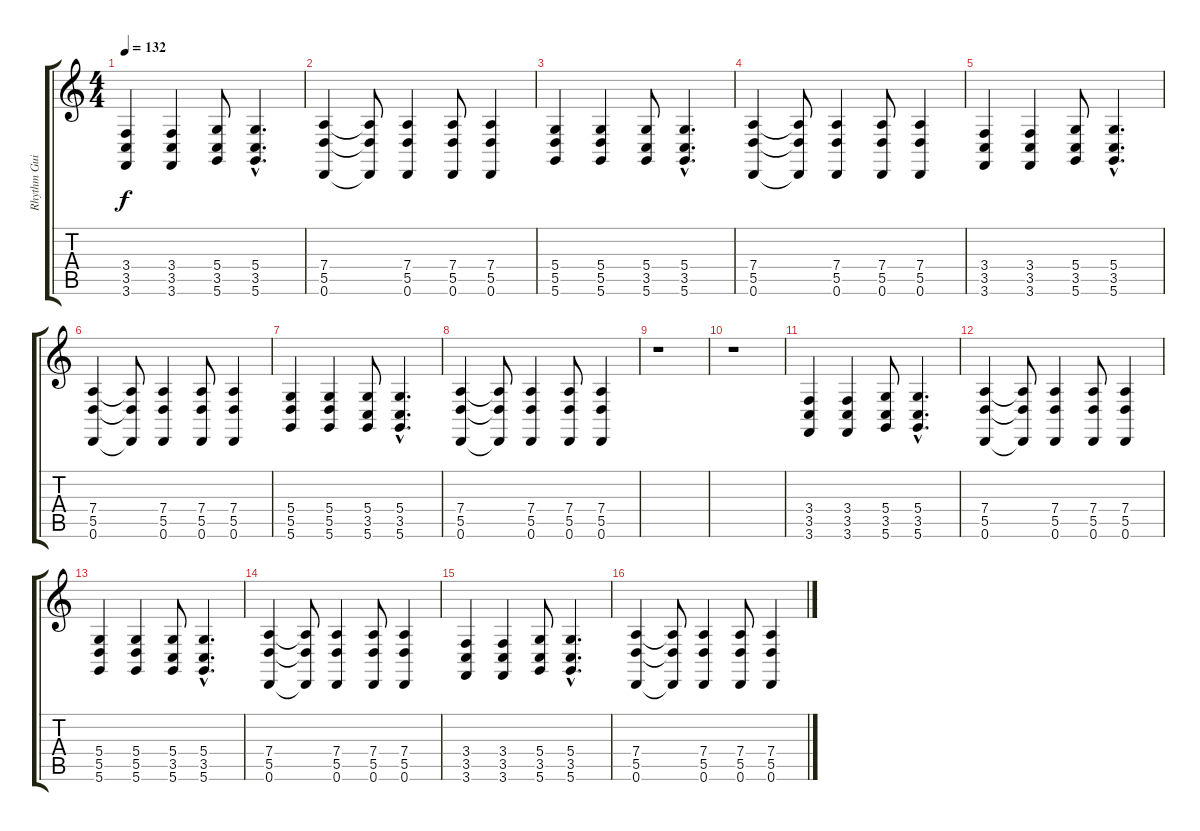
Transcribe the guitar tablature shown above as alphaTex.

\track ("Rhythm Guitar 1" "Rhythm Gui") {instrument lead1square}
\staff {score tabs}
\tuning (E4 B3 G3 D3 A2 D2) {hide}
\ts (4 4)
\tempo 132
\clef g2
\ks c
(3.4 3.5 3.6).4{dy f} (3.4 3.5 3.6).4 (5.4 3.5 5.6).8 (5.4{hac} 3.5{hac} 5.6{hac}).4{d} |
(7.4 5.5 0.6).4 (7.4{t} 5.5{t} 0.6{t}).8 (7.4 5.5 0.6).4 (7.4 5.5 0.6).8 (7.4 5.5 0.6).4 |
(5.4 5.5 5.6).4 (5.4 5.5 5.6).4 (5.4 3.5 5.6).8 (5.4{hac} 3.5{hac} 5.6{hac}).4{d} |
(7.4 5.5 0.6).4 (7.4{t} 5.5{t} 0.6{t}).8 (7.4 5.5 0.6).4 (7.4 5.5 0.6).8 (7.4 5.5 0.6).4 |
(3.4 3.5 3.6).4 (3.4 3.5 3.6).4 (5.4 3.5 5.6).8 (5.4{hac} 3.5{hac} 5.6{hac}).4{d} |
(7.4 5.5 0.6).4 (7.4{t} 5.5{t} 0.6{t}).8 (7.4 5.5 0.6).4 (7.4 5.5 0.6).8 (7.4 5.5 0.6).4 |
(5.4 5.5 5.6).4 (5.4 5.5 5.6).4 (5.4 3.5 5.6).8 (5.4{hac} 3.5{hac} 5.6{hac}).4{d} |
(7.4 5.5 0.6).4 (7.4{t} 5.5{t} 0.6{t}).8 (7.4 5.5 0.6).4 (7.4 5.5 0.6).8 (7.4 5.5 0.6).4 |
r.1 |
r.1 |
(3.4 3.5 3.6).4 (3.4 3.5 3.6).4 (5.4 3.5 5.6).8 (5.4{hac} 3.5{hac} 5.6{hac}).4{d} |
(7.4 5.5 0.6).4 (7.4{t} 5.5{t} 0.6{t}).8 (7.4 5.5 0.6).4 (7.4 5.5 0.6).8 (7.4 5.5 0.6).4 |
(5.4 5.5 5.6).4 (5.4 5.5 5.6).4 (5.4 3.5 5.6).8 (5.4{hac} 3.5{hac} 5.6{hac}).4{d} |
(7.4 5.5 0.6).4 (7.4{t} 5.5{t} 0.6{t}).8 (7.4 5.5 0.6).4 (7.4 5.5 0.6).8 (7.4 5.5 0.6).4 |
(3.4 3.5 3.6).4 (3.4 3.5 3.6).4 (5.4 3.5 5.6).8 (5.4{hac} 3.5{hac} 5.6{hac}).4{d} |
(7.4 5.5 0.6).4 (7.4{t} 5.5{t} 0.6{t}).8 (7.4 5.5 0.6).4 (7.4 5.5 0.6).8 (7.4 5.5 0.6).4
